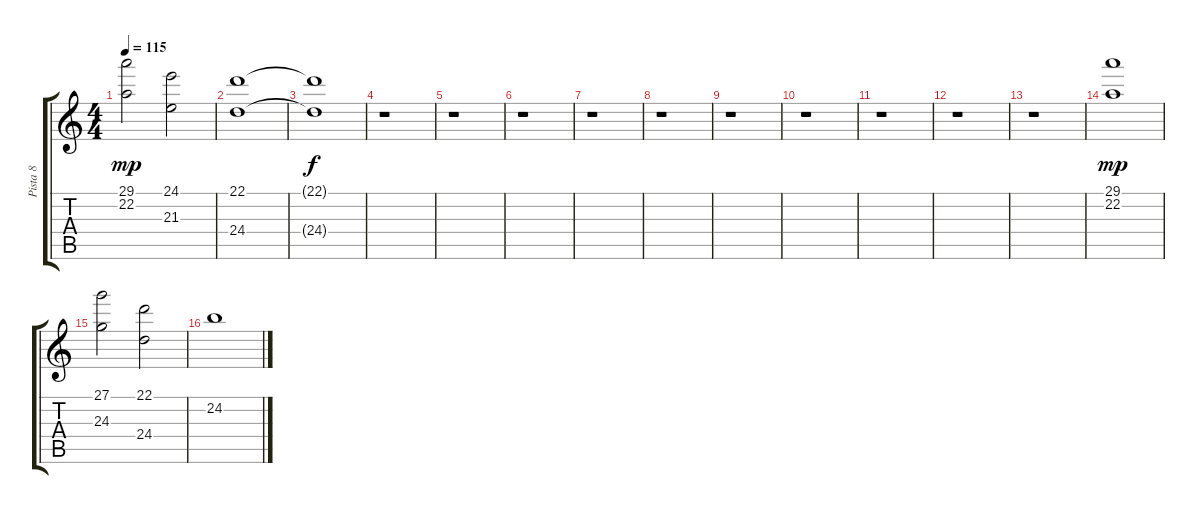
\track ("Pista 8" "Pista 8") {instrument stringensemble1}
\staff {score tabs}
\tuning (E4 B3 G3 D3 A2 E2) {hide}
\ts (4 4)
\tempo 115
\clef g2
\ks c
(29.1 22.2).2{dy mp} (24.1 21.3).2 |
(22.1 24.4).1 |
(22.1{t} 24.4{t}).1{dy f} |
r.1 |
r.1 |
r.1 |
r.1 |
r.1 |
r.1 |
r.1 |
r.1 |
r.1 |
r.1 |
(29.1 22.2).1{dy mp} |
(27.1 24.3).2 (22.1 24.4).2 |
24.2.1
